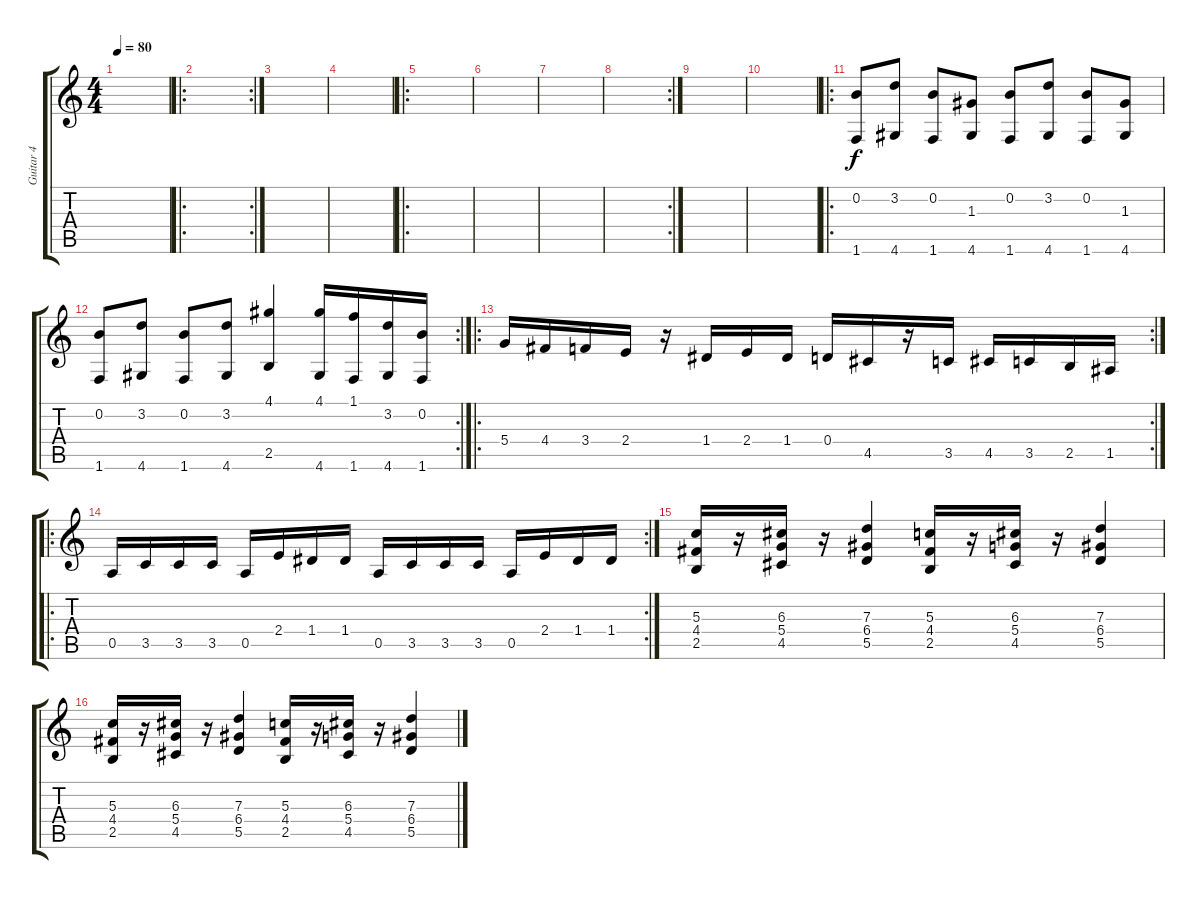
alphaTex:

\track ("Guitar 4" "Guitar 4") {instrument distortionguitar}
\staff {score tabs}
\tuning (E4 B3 G3 D3 A2 E2) {hide}
\ts (4 4)
\tempo 80
\clef g2
\ks c
|
\ro
\rc 2
|
|
|
\ro
|
|
|
\rc 2
|
|
|
\ro
(0.2 1.6).8 (3.2 4.6).8 (0.2 1.6).8 (1.3 4.6).8 (0.2 1.6).8 (3.2 4.6).8 (0.2 1.6).8 (1.3 4.6).8 |
\rc 2
(0.2 1.6).8 (3.2 4.6).8 (0.2 1.6).8 (3.2 4.6).8 (4.1 2.5).4 (4.1 4.6).16 (1.1 1.6).16 (3.2 4.6).16 (0.2 1.6).16 |
\ro
\rc 2
5.4.16 4.4.16 3.4.16 2.4.16 r.16 1.4.16 2.4.16 1.4.16 0.4.16 4.5.16 r.16 3.5.16 4.5.16 3.5.16 2.5.16 1.5.16 |
\ro
\rc 2
0.5.16 3.5.16 3.5.16 3.5.16 0.5.16 2.4.16 1.4.16 1.4.16 0.5.16 3.5.16 3.5.16 3.5.16 0.5.16 2.4.16 1.4.16 1.4.16 |
(5.3 4.4 2.5).16 r.16 (6.3 5.4 4.5).16 r.16 (7.3 6.4 5.5).4 (5.3 4.4 2.5).16 r.16 (6.3 5.4 4.5).16 r.16 (7.3 6.4 5.5).4 |
(5.3 4.4 2.5).16 r.16 (6.3 5.4 4.5).16 r.16 (7.3 6.4 5.5).4 (5.3 4.4 2.5).16 r.16 (6.3 5.4 4.5).16 r.16 (7.3 6.4 5.5).4
